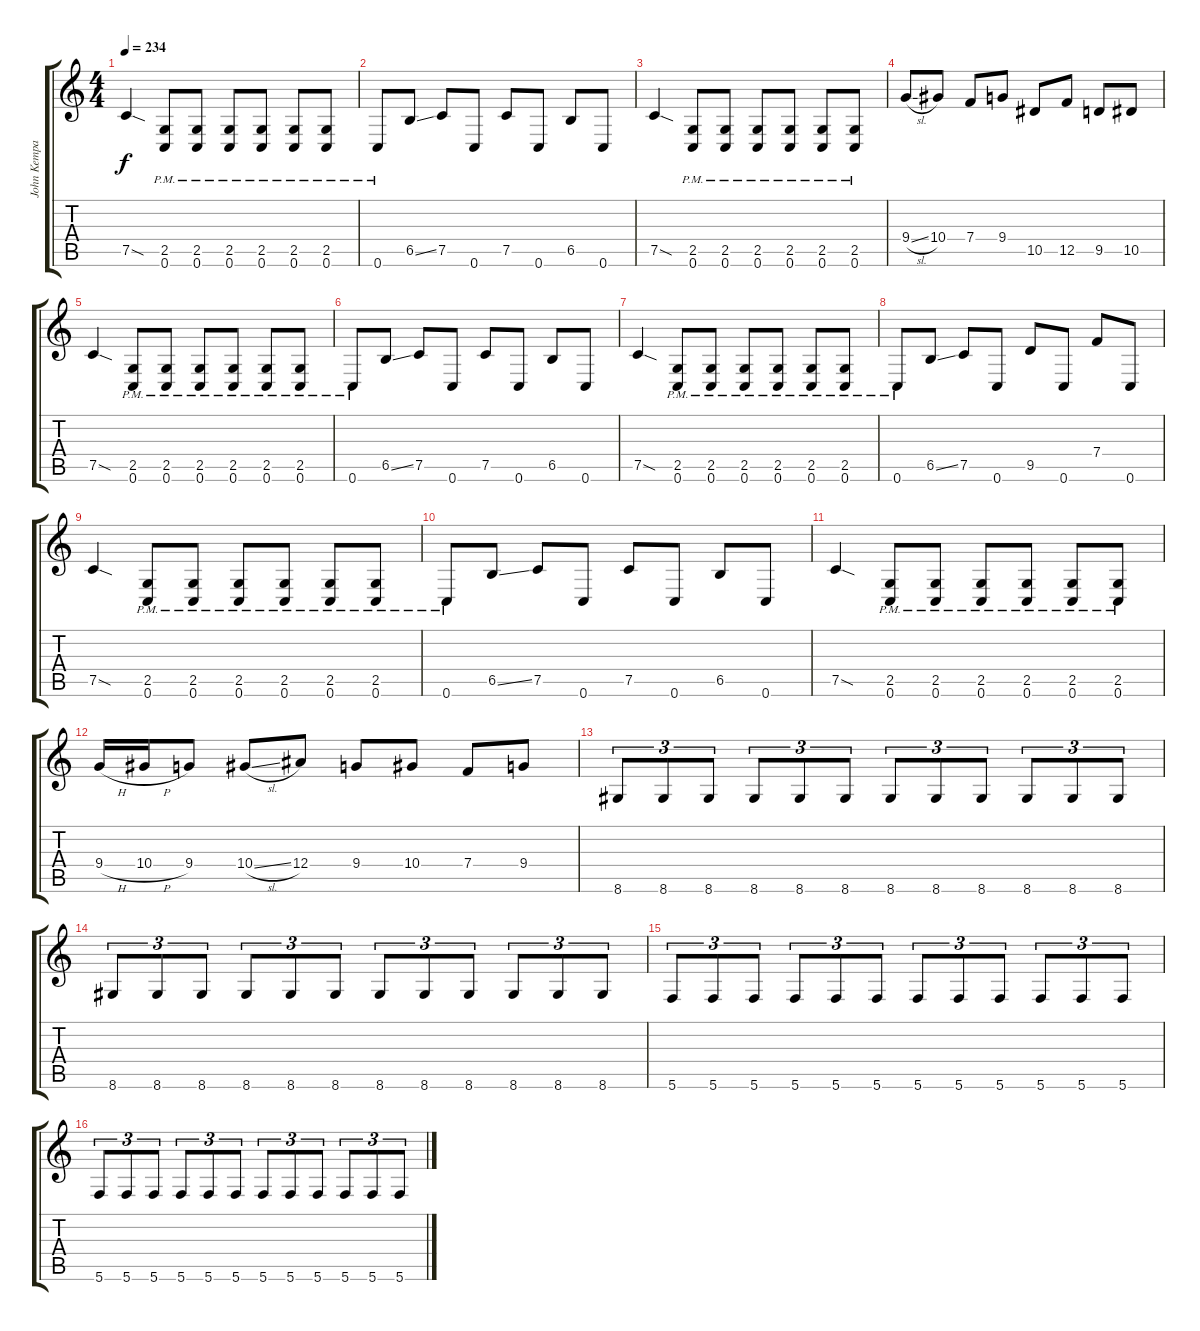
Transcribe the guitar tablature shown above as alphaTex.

\track ("John Kempainen (Rhythm Guitar)" "John Kempa") {instrument distortionguitar}
\staff {score tabs}
\tuning (C4 G3 Eb3 Bb2 F2 C2) {hide}
\ts (4 4)
\tempo 234
\clef g2
\ks c
7.5{sod}.4{dy f} (2.5{pm} 0.6{pm}).8 (2.5{pm} 0.6{pm}).8 (2.5{pm} 0.6{pm}).8 (2.5{pm} 0.6{pm}).8 (2.5{pm} 0.6{pm}).8 (2.5{pm} 0.6{pm}).8 |
0.6{pm}.8 6.5{ss}.8 7.5.8 0.6.8 7.5.8 0.6.8 6.5.8 0.6.8 |
7.5{sod}.4 (2.5{pm} 0.6{pm}).8 (2.5{pm} 0.6{pm}).8 (2.5{pm} 0.6{pm}).8 (2.5{pm} 0.6{pm}).8 (2.5{pm} 0.6{pm}).8 (2.5{pm} 0.6{pm}).8 |
9.4{sl}.8 10.4.8 7.4.8 9.4.8 10.5.8 12.5.8 9.5.8 10.5.8 |
7.5{sod}.4 (2.5{pm} 0.6{pm}).8 (2.5{pm} 0.6{pm}).8 (2.5{pm} 0.6{pm}).8 (2.5{pm} 0.6{pm}).8 (2.5{pm} 0.6{pm}).8 (2.5{pm} 0.6{pm}).8 |
0.6{pm}.8 6.5{ss}.8 7.5.8 0.6.8 7.5.8 0.6.8 6.5.8 0.6.8 |
7.5{sod}.4 (2.5{pm} 0.6{pm}).8 (2.5{pm} 0.6{pm}).8 (2.5{pm} 0.6{pm}).8 (2.5{pm} 0.6{pm}).8 (2.5{pm} 0.6{pm}).8 (2.5{pm} 0.6{pm}).8 |
0.6{pm}.8 6.5{ss}.8 7.5.8 0.6.8 9.5.8 0.6.8 7.4.8 0.6.8 |
7.5{sod}.4 (2.5{pm} 0.6{pm}).8 (2.5{pm} 0.6{pm}).8 (2.5{pm} 0.6{pm}).8 (2.5{pm} 0.6{pm}).8 (2.5{pm} 0.6{pm}).8 (2.5{pm} 0.6{pm}).8 |
0.6{pm}.8 6.5{ss}.8 7.5.8 0.6.8 7.5.8 0.6.8 6.5.8 0.6.8 |
7.5{sod}.4 (2.5{pm} 0.6{pm}).8 (2.5{pm} 0.6{pm}).8 (2.5{pm} 0.6{pm}).8 (2.5{pm} 0.6{pm}).8 (2.5{pm} 0.6{pm}).8 (2.5{pm} 0.6{pm}).8 |
9.4{h}.16 10.4{h}.16 9.4.8 10.4{sl}.8 12.4.8 9.4.8 10.4.8 7.4.8 9.4.8 |
8.6.8{tu (3 2)} 8.6.8{tu (3 2)} 8.6.8{tu (3 2)} 8.6.8{tu (3 2)} 8.6.8{tu (3 2)} 8.6.8{tu (3 2)} 8.6.8{tu (3 2)} 8.6.8{tu (3 2)} 8.6.8{tu (3 2)} 8.6.8{tu (3 2)} 8.6.8{tu (3 2)} 8.6.8{tu (3 2)} |
8.6.8{tu (3 2)} 8.6.8{tu (3 2)} 8.6.8{tu (3 2)} 8.6.8{tu (3 2)} 8.6.8{tu (3 2)} 8.6.8{tu (3 2)} 8.6.8{tu (3 2)} 8.6.8{tu (3 2)} 8.6.8{tu (3 2)} 8.6.8{tu (3 2)} 8.6.8{tu (3 2)} 8.6.8{tu (3 2)} |
5.6.8{tu (3 2)} 5.6.8{tu (3 2)} 5.6.8{tu (3 2)} 5.6.8{tu (3 2)} 5.6.8{tu (3 2)} 5.6.8{tu (3 2)} 5.6.8{tu (3 2)} 5.6.8{tu (3 2)} 5.6.8{tu (3 2)} 5.6.8{tu (3 2)} 5.6.8{tu (3 2)} 5.6.8{tu (3 2)} |
5.6.8{tu (3 2)} 5.6.8{tu (3 2)} 5.6.8{tu (3 2)} 5.6.8{tu (3 2)} 5.6.8{tu (3 2)} 5.6.8{tu (3 2)} 5.6.8{tu (3 2)} 5.6.8{tu (3 2)} 5.6.8{tu (3 2)} 5.6.8{tu (3 2)} 5.6.8{tu (3 2)} 5.6.8{tu (3 2)}
